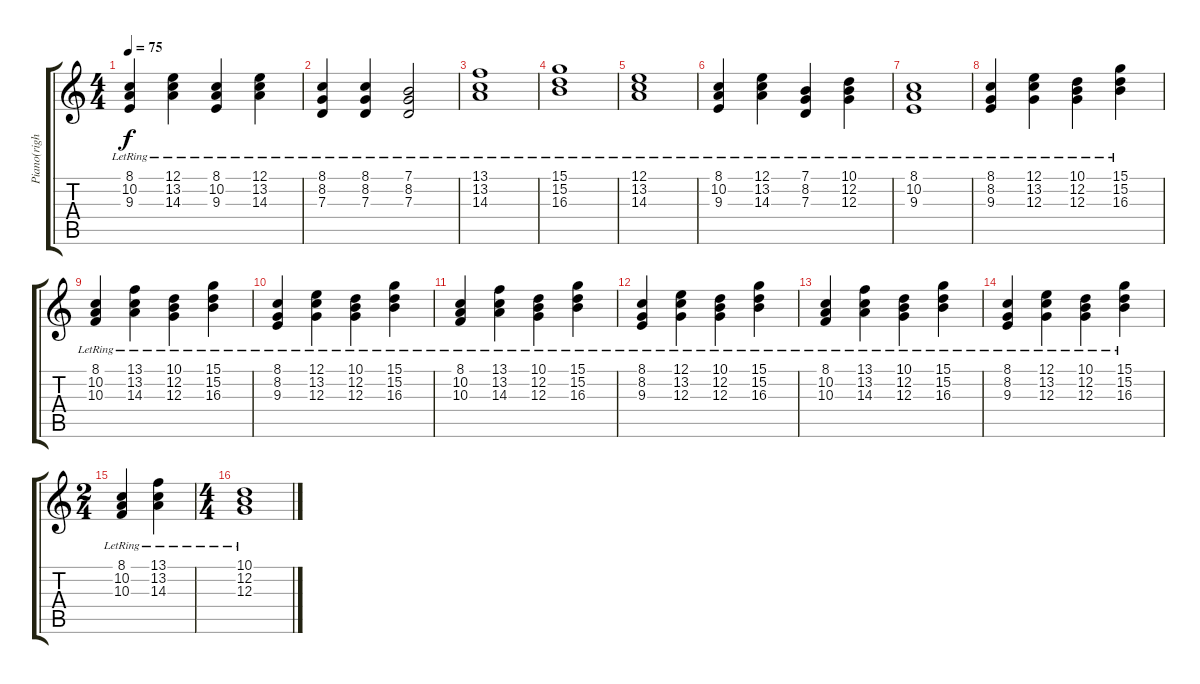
\track ("Piano(right hand)" "Piano(righ") {instrument brightacousticpiano}
\staff {score tabs}
\tuning (E4 B3 G3 D3 A2 E2) {hide}
\ts (4 4)
\tempo 75
\clef g2
\ks c
(8.1{lr} 10.2{lr} 9.3{lr}).4{dy f} (12.1{lr} 13.2{lr} 14.3{lr}).4 (8.1{lr} 10.2{lr} 9.3{lr}).4 (12.1{lr} 13.2{lr} 14.3{lr}).4 |
(8.1{lr} 8.2{lr} 7.3{lr}).4 (8.1{lr} 8.2{lr} 7.3{lr}).4 (7.1{lr} 8.2{lr} 7.3{lr}).2 |
(13.1{lr} 13.2{lr} 14.3{lr}).1 |
(15.1{lr} 15.2{lr} 16.3{lr}).1 |
(12.1{lr} 13.2{lr} 14.3{lr}).1 |
(8.1{lr} 10.2{lr} 9.3{lr}).4 (12.1{lr} 13.2{lr} 14.3{lr}).4 (7.1{lr} 8.2{lr} 7.3{lr}).4 (10.1{lr} 12.2{lr} 12.3{lr}).4 |
(8.1{lr} 10.2{lr} 9.3{lr}).1 |
(8.1{lr} 8.2{lr} 9.3{lr}).4 (12.1{lr} 13.2{lr} 12.3{lr}).4 (10.1{lr} 12.2{lr} 12.3{lr}).4 (15.1{lr} 15.2{lr} 16.3{lr}).4 |
(8.1{lr} 10.2{lr} 10.3{lr}).4 (13.1{lr} 13.2{lr} 14.3{lr}).4 (10.1{lr} 12.2{lr} 12.3{lr}).4 (15.1{lr} 15.2{lr} 16.3{lr}).4 |
(8.1{lr} 8.2{lr} 9.3{lr}).4 (12.1{lr} 13.2{lr} 12.3{lr}).4 (10.1{lr} 12.2{lr} 12.3{lr}).4 (15.1{lr} 15.2{lr} 16.3{lr}).4 |
(8.1{lr} 10.2{lr} 10.3{lr}).4 (13.1{lr} 13.2{lr} 14.3{lr}).4 (10.1{lr} 12.2{lr} 12.3{lr}).4 (15.1{lr} 15.2{lr} 16.3{lr}).4 |
(8.1{lr} 8.2{lr} 9.3{lr}).4 (12.1{lr} 13.2{lr} 12.3{lr}).4 (10.1{lr} 12.2{lr} 12.3{lr}).4 (15.1{lr} 15.2{lr} 16.3{lr}).4 |
(8.1{lr} 10.2{lr} 10.3{lr}).4 (13.1{lr} 13.2{lr} 14.3{lr}).4 (10.1{lr} 12.2{lr} 12.3{lr}).4 (15.1{lr} 15.2{lr} 16.3{lr}).4 |
(8.1{lr} 8.2{lr} 9.3{lr}).4 (12.1{lr} 13.2{lr} 12.3{lr}).4 (10.1{lr} 12.2{lr} 12.3{lr}).4 (15.1{lr} 15.2{lr} 16.3{lr}).4 |
\ts (2 4)
(8.1{lr} 10.2{lr} 10.3{lr}).4 (13.1{lr} 13.2{lr} 14.3{lr}).4 |
\ts (4 4)
(10.1{lr} 12.2{lr} 12.3{lr}).1
